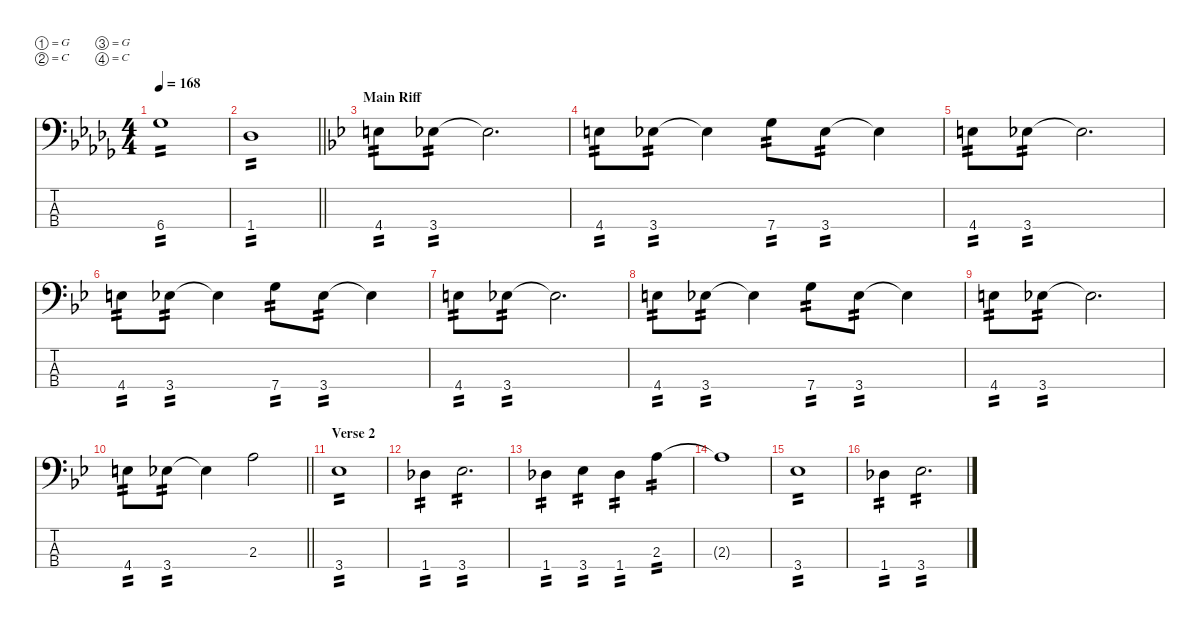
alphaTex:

\defaultSystemsLayout 4
\hideDynamics
\bracketExtendMode nobrackets
\singleTrackTrackNamePolicy hidden
\multiTrackTrackNamePolicy hidden
\firstSystemTrackNameMode fullname
\firstSystemTrackNameOrientation horizontal
\otherSystemsTrackNameOrientation horizontal
\track ("Bass" "el.bs.") {instrument electricbasspick}
\staff {score tabs}
\tuning (G2 C2 G1 C1)
\ts (4 4)
\tempo 168
\clef f4
\ks db
6.4{acc b}.1{ot 8vb tp 2 dy f beam Down} |
\barLineRight lightlight
1.4{acc b}.1{ot 8vb tp 2 beam Down} |
\section ("" "Main Riff")
\ks bb
4.4{acc forcenatural}.8{ot 8vb tp 2 beam Down} 3.4{acc b}.8{ot 8vb tp 2 beam Down} 3.4{t acc b}.2{d ot 8vb beam Down} |
4.4{acc forcenatural}.8{ot 8vb tp 2 beam Down} 3.4{acc b}.8{ot 8vb tp 2 beam Down} 3.4{t acc b}.4{ot 8vb beam Down} 7.4{acc forcenatural}.8{ot 8vb tp 2 beam Down} 3.4{acc b}.8{ot 8vb tp 2 beam Down} 3.4{t acc b}.4{ot 8vb beam Down} |
4.4{acc forcenatural}.8{ot 8vb tp 2 beam Down} 3.4{acc b}.8{ot 8vb tp 2 beam Down} 3.4{t acc b}.2{d ot 8vb beam Down} |
4.4{acc forcenatural}.8{ot 8vb tp 2 beam Down} 3.4{acc b}.8{ot 8vb tp 2 beam Down} 3.4{t acc b}.4{ot 8vb beam Down} 7.4{acc forcenatural}.8{ot 8vb tp 2 beam Down} 3.4{acc b}.8{ot 8vb tp 2 beam Down} 3.4{t acc b}.4{ot 8vb beam Down} |
4.4{acc forcenatural}.8{ot 8vb tp 2 beam Down} 3.4{acc b}.8{ot 8vb tp 2 beam Down} 3.4{t acc b}.2{d ot 8vb beam Down} |
4.4{acc forcenatural}.8{ot 8vb tp 2 beam Down} 3.4{acc b}.8{ot 8vb tp 2 beam Down} 3.4{t acc b}.4{ot 8vb beam Down} 7.4{acc forcenatural}.8{ot 8vb tp 2 beam Down} 3.4{acc b}.8{ot 8vb tp 2 beam Down} 3.4{t acc b}.4{ot 8vb beam Down} |
4.4{acc forcenatural}.8{ot 8vb tp 2 beam Down} 3.4{acc b}.8{ot 8vb tp 2 beam Down} 3.4{t acc b}.2{d ot 8vb beam Down} |
\barLineRight lightlight
4.4{acc forcenatural}.8{ot 8vb tp 2 beam Down} 3.4{acc b}.8{ot 8vb tp 2 beam Down} 3.4{t acc b}.4{ot 8vb beam Down} 2.3{acc forcenatural}.2{ot 8vb dy fff beam Down} |
\section ("" "Verse 2")
3.4{acc b}.1{ot 8vb tp 2 dy f beam Down} |
1.4{acc b}.4{ot 8vb tp 2 beam Down} 3.4{acc b}.2{d ot 8vb tp 2 beam Down} |
1.4{acc b}.4{ot 8vb tp 2 beam Down} 3.4{acc b}.4{ot 8vb tp 2 beam Down} 1.4{acc b}.4{ot 8vb tp 2 beam Down} 2.3{acc forcenatural}.4{ot 8vb tp 2 dy fff beam Down} |
2.3{t acc forcenatural}.1{ot 8vb dy f beam Down} |
3.4{acc b}.1{ot 8vb tp 2 beam Down} |
1.4{acc b}.4{ot 8vb tp 2 beam Down} 3.4{acc b}.2{d ot 8vb tp 2 beam Down}
